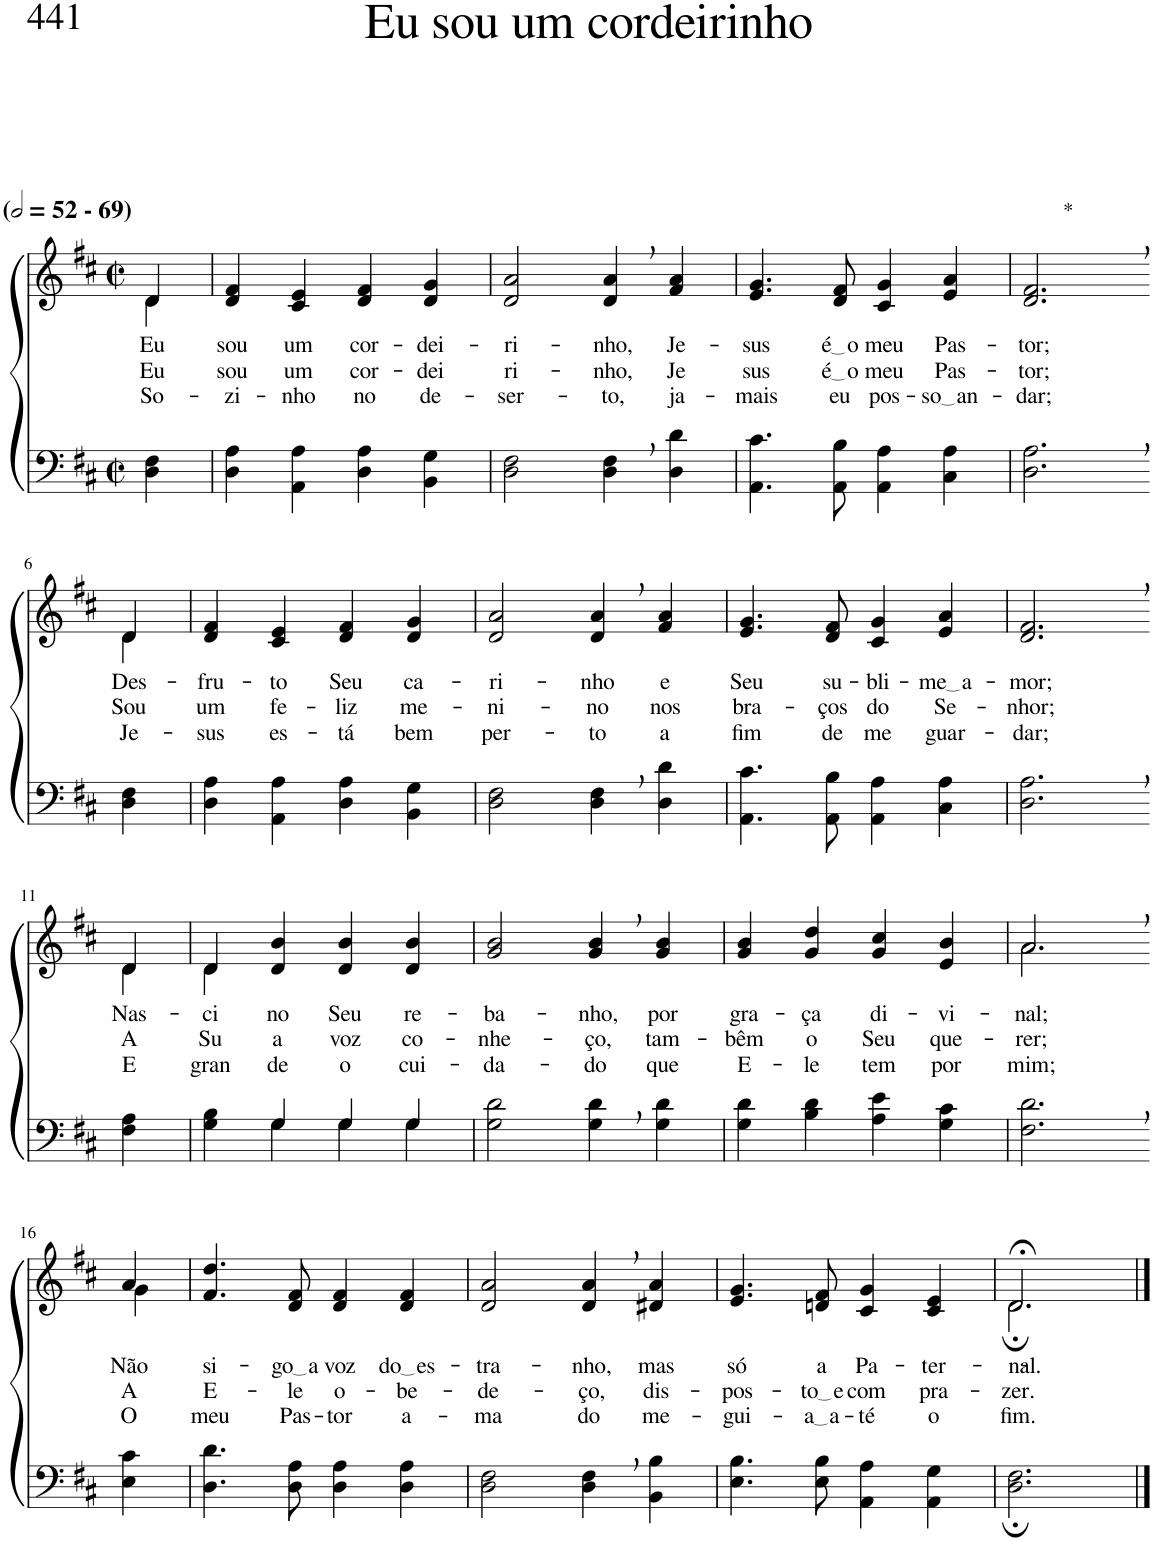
**kern	**kern	**text	**text	**text
*part2	*part1	*part1	*part1	*part1
*staff2	*staff1	*staff1	*staff1	*staff1
*I"Parte III e IV	*I"Parte I e II	*	*	*
*clefF4	*clefG2	*	*	*
*k[f#c#]	*k[f#c#]	*	*	*
*M2/2	*M2/2	*	*	*
*met(c|)	*met(c|)	*	*	*
*MM104	*MM104	*	*	*
=1	=1	=1	=1	=1
!	!LO:TX:a:B:t=(	!	!	!
!	!LO:TX:a:B:t=- 69)	!	!	!
!	!	!LO:LY:b	!LO:LY:b	!LO:LY:b
*	*^	*	*	*
4D\ 4F#\	4d\	4d/	Eu	Eu	So-
=2	=2	=2	=2	=2	=2
!	!	!	!LO:LY:b	!LO:LY:b	!LO:LY:b
*	*v	*v	*	*	*
4D\ 4A\	4d/ 4f#/	sou	sou	-zi-
!	!	!LO:LY:b	!LO:LY:b	!LO:LY:b
4AA\ 4A\	4c#/ 4e/	um	um	-nho
!	!	!LO:LY:b	!LO:LY:b	!LO:LY:b
4D\ 4A\	4d/ 4f#/	cor-	cor-	no
!	!	!LO:LY:b	!LO:LY:b	!LO:LY:b
4BB\ 4G\	4d/ 4g/	-dei-	-dei	de-
=3	=3	=3	=3	=3
!	!	!LO:LY:b	!LO:LY:b	!LO:LY:b
2D\ 2F#\	2d/ 2a/	-ri-	ri-	-ser-
!	!	!LO:LY:b	!LO:LY:b	!LO:LY:b
4D\, 4F#\,	4d/, 4a/,	-nho,	-nho,	-to,
!	!	!LO:LY:b	!LO:LY:b	!LO:LY:b
4D\ 4d\	4f#/ 4a/	Je-	Je	ja-
=4	=4	=4	=4	=4
!	!	!LO:LY:b	!LO:LY:b	!LO:LY:b
4.AA\ 4.c#\	4.e/ 4.g/	-sus	sus	-mais
!	!	!LO:LY:b	!LO:LY:b	!LO:LY:b
8AA\ 8B\	8d/ 8f#/	é o	é o	eu
!	!	!LO:LY:b	!LO:LY:b	!LO:LY:b
4AA\ 4A\	4c#/ 4g/	meu	meu	pos-
!	!	!LO:LY:b	!LO:LY:b	!LO:LY:b
4C#\ 4A\	4e/ 4a/	Pas-	Pas-	so an
=5	=5	=5	=5	=5
!	!LO:TX:a:t=*	!	!	!
!	!	!LO:LY:b	!LO:LY:b	!LO:LY:b
2.D\, 2.A\,	2.d/, 2.f#/,	-tor;	-tor;	-dar;
!!LO:LB:g=z
=6-	=6-	=6-	=6-	=6-
!	!	!LO:LY:b	!LO:LY:b	!LO:LY:b
*	*^	*	*	*
4D\ 4F#\	4d\	4d/	Des-	Sou	Je-
=7	=7	=7	=7	=7	=7
!	!	!	!LO:LY:b	!LO:LY:b	!LO:LY:b
*	*v	*v	*	*	*
4D\ 4A\	4d/ 4f#/	-fru-	um	-sus
!	!	!LO:LY:b	!LO:LY:b	!LO:LY:b
4AA\ 4A\	4c#/ 4e/	-to	fe-	es-
!	!	!LO:LY:b	!LO:LY:b	!LO:LY:b
4D\ 4A\	4d/ 4f#/	Seu	-liz	-tá
!	!	!LO:LY:b	!LO:LY:b	!LO:LY:b
4BB\ 4G\	4d/ 4g/	ca-	me-	bem
=8	=8	=8	=8	=8
!	!	!LO:LY:b	!LO:LY:b	!LO:LY:b
2D\ 2F#\	2d/ 2a/	-ri-	-ni-	per-
!	!	!LO:LY:b	!LO:LY:b	!LO:LY:b
4D\, 4F#\,	4d/, 4a/,	-nho	-no	-to
!	!	!LO:LY:b	!LO:LY:b	!LO:LY:b
4D\ 4d\	4f#/ 4a/	e	nos	a
=9	=9	=9	=9	=9
!	!	!LO:LY:b	!LO:LY:b	!LO:LY:b
4.AA\ 4.c#\	4.e/ 4.g/	Seu	bra-	fim
!	!	!LO:LY:b	!LO:LY:b	!LO:LY:b
8AA\ 8B\	8d/ 8f#/	su-	-ços	de
!	!	!LO:LY:b	!LO:LY:b	!LO:LY:b
4AA\ 4A\	4c#/ 4g/	-bli-	do	me
!	!	!LO:LY:b	!LO:LY:b	!LO:LY:b
4C#\ 4A\	4e/ 4a/	me a	Se-	guar-
=10	=10	=10	=10	=10
!	!	!LO:LY:b	!LO:LY:b	!LO:LY:b
2.D\, 2.A\,	2.d/, 2.f#/,	-mor;	-nhor;	-dar;
!!LO:LB:g=z
=11-	=11-	=11-	=11-	=11-
*	*^	*	*	*
!	!	!	!LO:LY:b	!LO:LY:b	!LO:LY:b
4F#\ 4A\	4d/	4d\	Nas-	A	E
=12	=12	=12	=12	=12	=12
*^	*	*	*	*	*
!	!	!	!	!LO:LY:b	!LO:LY:b	!LO:LY:b
4G\ 4B\	4ryy	4d/	4d\	-ci	Su-	gran-
!	!	!	!	!LO:LY:b	!LO:LY:b	!LO:LY:b
4G\	4G/	4d/ 4b/	2.ryy	no	-a	-de
!	!	!	!	!LO:LY:b	!LO:LY:b	!LO:LY:b
4G\	4G/	4d/ 4b/	.	Seu	voz	o
!	!	!	!	!LO:LY:b	!LO:LY:b	!LO:LY:b
4G\	4G/	4d/ 4b/	.	re-	co-	cui-
*	*	*v	*v	*	*	*
=13	=13	=13	=13	=13	=13
!	!	!	!LO:LY:b	!LO:LY:b	!LO:LY:b
*v	*v	*	*	*	*
2G\ 2d\	2g/ 2b/	-ba-	-nhe-	-da-
!	!	!LO:LY:b	!LO:LY:b	!LO:LY:b
4G\, 4d\,	4g/, 4b/,	-nho,	-ço,	-do
!	!	!LO:LY:b	!LO:LY:b	!LO:LY:b
4G\ 4d\	4g/ 4b/	por	tam-	que
=14	=14	=14	=14	=14
!	!	!LO:LY:b	!LO:LY:b	!LO:LY:b
4G\ 4d\	4g/ 4b/	gra-	-bêm	E-
!	!	!LO:LY:b	!LO:LY:b	!LO:LY:b
4B\ 4d\	4g/ 4dd/	-ça	o	-le
!	!	!LO:LY:b	!LO:LY:b	!LO:LY:b
4A\ 4e\	4g/ 4cc#/	di-	Seu	tem
!	!	!LO:LY:b	!LO:LY:b	!LO:LY:b
4G\ 4c#\	4e/ 4b/	-vi-	que-	por
=15	=15	=15	=15	=15
!	!	!LO:LY:b	!LO:LY:b	!LO:LY:b
*	*^	*	*	*
2.F#\, 2.d\,	2.a,\	2.a/	-nal;	-rer;	mim;
!!LO:LB:g=z	!!
=16-	=16-	=16-	=16-	=16-	=16-
!	!	!	!LO:LY:b	!LO:LY:b	!LO:LY:b
4E\ 4c#\	4a/	4g\	Não	A	O
=17	=17	=17	=17	=17	=17
!	!	!	!LO:LY:b	!LO:LY:b	!LO:LY:b
*	*v	*v	*	*	*
4.D\ 4.d\	4.f#/ 4.dd/	si-	E-	meu
!	!	!LO:LY:b	!LO:LY:b	!LO:LY:b
8D\ 8A\	8d/ 8f#/	go a	-le	Pas-
!	!	!LO:LY:b	!LO:LY:b	!LO:LY:b
4D\ 4A\	4d/ 4f#/	voz	o-	-tor
!	!	!LO:LY:b	!LO:LY:b	!LO:LY:b
4D\ 4A\	4d/ 4f#/	do es	-be-	a-
=18	=18	=18	=18	=18
!	!	!LO:LY:b	!LO:LY:b	!LO:LY:b
2D\ 2F#\	2d/ 2a/	-tra-	-de-	-ma
!	!	!LO:LY:b	!LO:LY:b	!LO:LY:b
4D\, 4F#\,	4d/, 4a/,	-nho,	-ço,	do
!	!	!LO:LY:b	!LO:LY:b	!LO:LY:b
4BB\ 4B\	4d#X/ 4a/	mas	dis-	me-
=19	=19	=19	=19	=19
!	!	!LO:LY:b	!LO:LY:b	!LO:LY:b
4.E\ 4.B\	4.e/ 4.g/	só	-pos-	-gui-
!	!	!LO:LY:b	!LO:LY:b	!LO:LY:b
8E\ 8B\	8dn/ 8f#/	a	to e	a a
!	!	!LO:LY:b	!LO:LY:b	!LO:LY:b
4AA\ 4A\	4c#/ 4g/	Pa-	com	-té
!	!	!LO:LY:b	!LO:LY:b	!LO:LY:b
4AA\ 4G\	4c#/ 4e/	-ter-	pra-	o
=20	=20	=20	=20	=20
!	!	!LO:LY:b	!LO:LY:b	!LO:LY:b
*	*^	*	*	*
2.D\; 2.F#\;	2.d;<\	2.d;/	-nal.-	-zer.	fim.
*	*v	*v	*	*	*
==	==	==	==	==
*-	*-	*-	*-	*-
